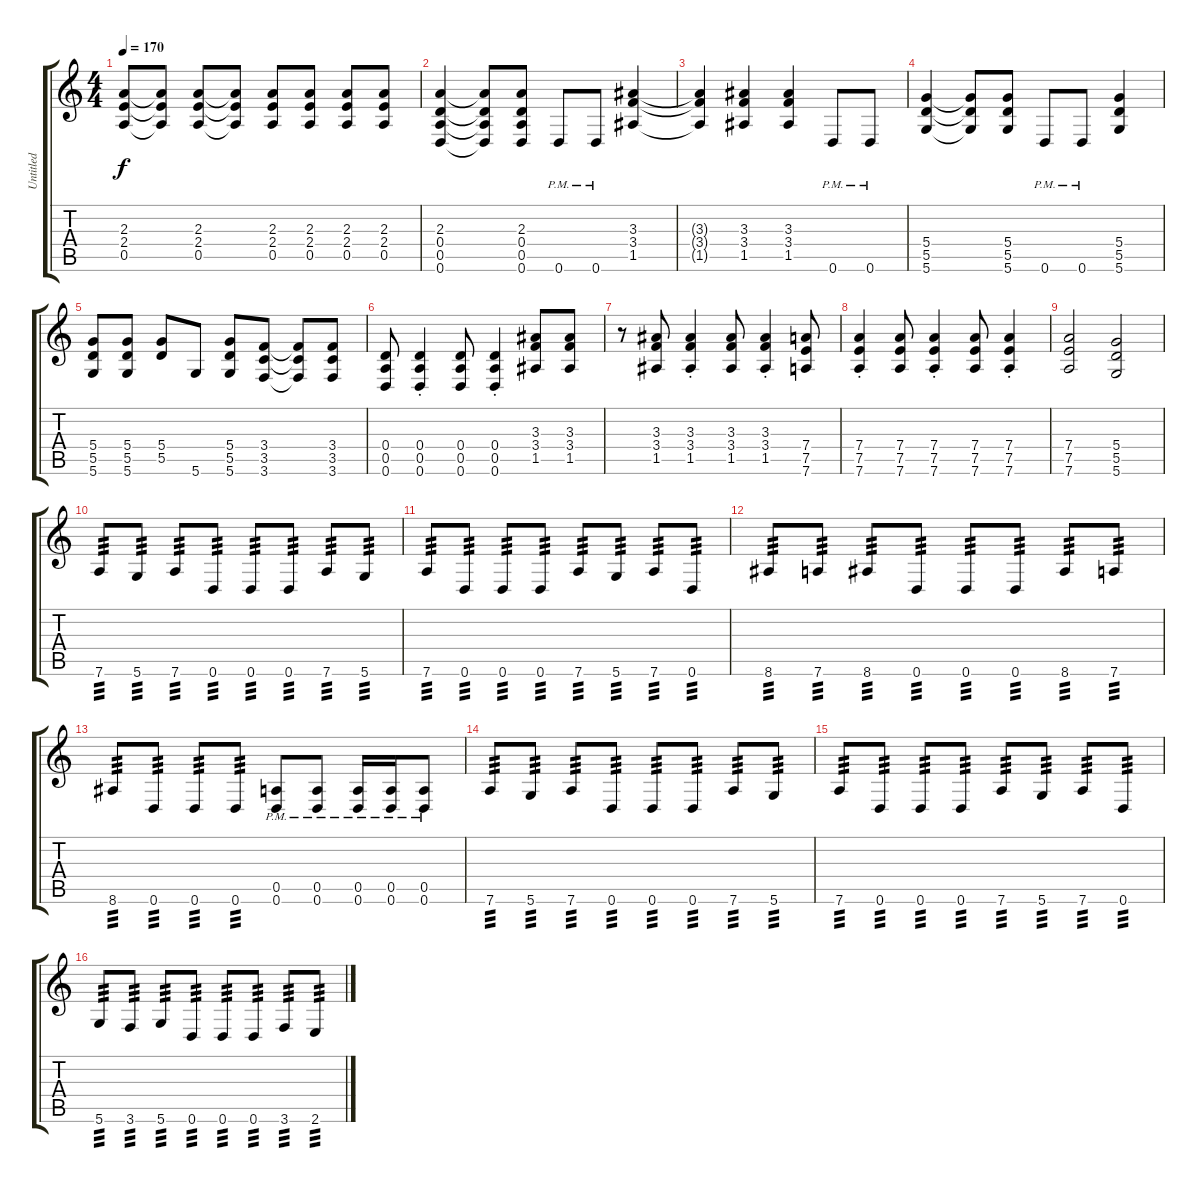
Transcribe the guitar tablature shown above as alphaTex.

\track ("Untitled" "Untitled") {instrument distortionguitar}
\staff {score tabs}
\tuning (E4 B3 G3 D3 A2 D2) {hide}
\ts (4 4)
\tempo 170
\clef g2
\ks c
(2.3 2.4 0.5).8{dy f} (2.3{t} 2.4{t} 0.5{t}).8 (2.3 2.4 0.5).8 (2.3{t} 2.4{t} 0.5{t}).8 (2.3 2.4 0.5).8 (2.3 2.4 0.5).8 (2.3 2.4 0.5).8 (2.3 2.4 0.5).8 |
(2.3 0.4 0.5 0.6).4 (2.3{t} 0.4{t} 0.5{t} 0.6{t}).8 (2.3 0.4 0.5 0.6).8 0.6{pm}.8 0.6{pm}.8 (3.3 3.4 1.5).4 |
(3.3{t} 3.4{t} 1.5{t}).4 (3.3 3.4 1.5).4 (3.3 3.4 1.5).4 0.6{pm}.8 0.6{pm}.8 |
(5.4 5.5 5.6).4 (5.4{t} 5.5{t} 5.6{t}).8 (5.4 5.5 5.6).8 0.6{pm}.8 0.6{pm}.8 (5.4 5.5 5.6).4 |
(5.4 5.5 5.6).8 (5.4 5.5 5.6).8 (5.4 5.5).8 5.6.8 (5.4 5.5 5.6).8 (3.4 3.5 3.6).8 (3.4{t} 3.5{t} 3.6{t}).8 (3.4 3.5 3.6).8 |
(0.4 0.5 0.6).8 (0.4{st} 0.5{st} 0.6{st}).4 (0.4 0.5 0.6).8 (0.4{st} 0.5{st} 0.6{st}).4 (3.3 3.4 1.5).8 (3.3 3.4 1.5).8 |
r.8 (3.3 3.4 1.5).8 (3.3{st} 3.4{st} 1.5{st}).4 (3.3 3.4 1.5).8 (3.3{st} 3.4{st} 1.5{st}).4 (7.4 7.5 7.6).8 |
(7.4{st} 7.5{st} 7.6{st}).4 (7.4 7.5 7.6).8 (7.4{st} 7.5{st} 7.6{st}).4 (7.4 7.5 7.6).8 (7.4{st} 7.5{st} 7.6{st}).4 |
(7.4 7.5 7.6).2 (5.4 5.5 5.6).2 |
7.6.8{tp 3} 5.6.8{tp 3} 7.6.8{tp 3} 0.6.8{tp 3} 0.6.8{tp 3} 0.6.8{tp 3} 7.6.8{tp 3} 5.6.8{tp 3} |
7.6.8{tp 3} 0.6.8{tp 3} 0.6.8{tp 3} 0.6.8{tp 3} 7.6.8{tp 3} 5.6.8{tp 3} 7.6.8{tp 3} 0.6.8{tp 3} |
8.6.8{tp 3} 7.6.8{tp 3} 8.6.8{tp 3} 0.6.8{tp 3} 0.6.8{tp 3} 0.6.8{tp 3} 8.6.8{tp 3} 7.6.8{tp 3} |
8.6.8{tp 3} 0.6.8{tp 3} 0.6.8{tp 3} 0.6.8{tp 3} (0.5{pm} 0.6{pm}).8 (0.5{pm} 0.6{pm}).8 (0.5{pm} 0.6{pm}).16 (0.5{pm} 0.6{pm}).16 (0.5{pm} 0.6{pm}).8 |
7.6.8{tp 3} 5.6.8{tp 3} 7.6.8{tp 3} 0.6.8{tp 3} 0.6.8{tp 3} 0.6.8{tp 3} 7.6.8{tp 3} 5.6.8{tp 3} |
7.6.8{tp 3} 0.6.8{tp 3} 0.6.8{tp 3} 0.6.8{tp 3} 7.6.8{tp 3} 5.6.8{tp 3} 7.6.8{tp 3} 0.6.8{tp 3} |
5.6.8{tp 3} 3.6.8{tp 3} 5.6.8{tp 3} 0.6.8{tp 3} 0.6.8{tp 3} 0.6.8{tp 3} 3.6.8{tp 3} 2.6.8{tp 3}
